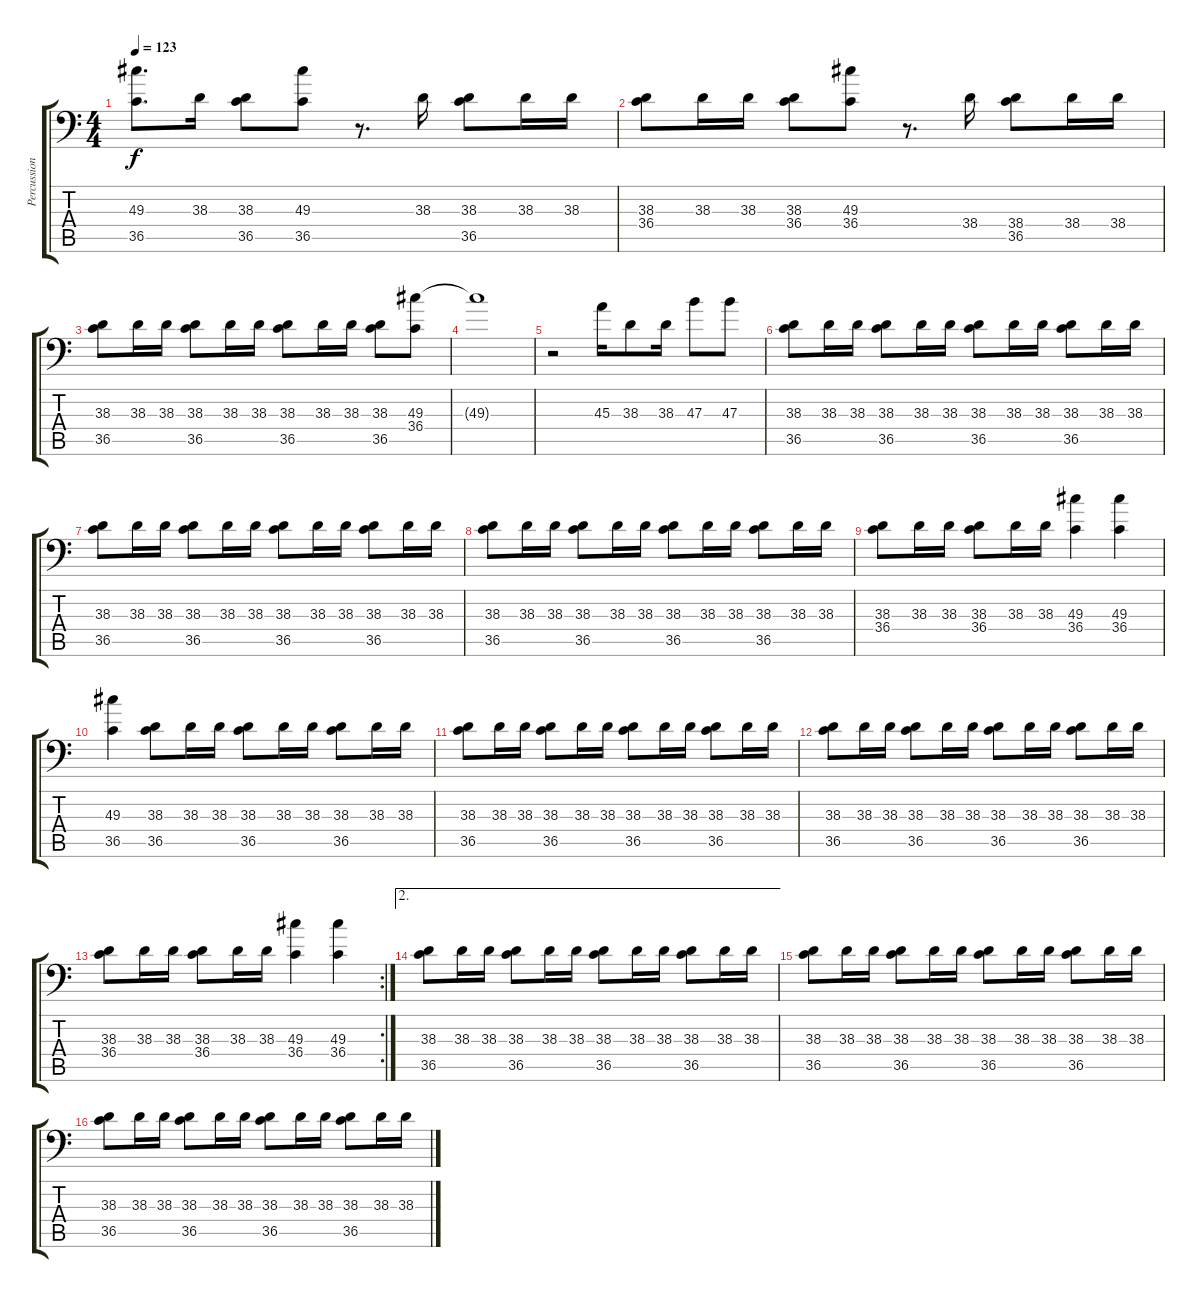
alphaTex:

\track ("Percussion" "Percussion") {instrument acousticgrandpiano}
\staff {score tabs}
\tuning (C-1 C-1 C-1 C-1 C-1 C-1) {hide}
\ts (4 4)
\tempo 123
\clef f4
\ks c
(49.3 36.5).8{d dy f} 38.3.16 (38.3 36.5).8 (49.3 36.5).8 r.8{d} 38.3.16 (38.3 36.5).8 38.3.16 38.3.16 |
(38.3 36.4).8 38.3.16 38.3.16 (38.3 36.4).8 (49.3 36.4).8 r.8{d} 38.4.16 (38.4 36.5).8 38.4.16 38.4.16 |
(38.3 36.5).8 38.3.16 38.3.16 (38.3 36.5).8 38.3.16 38.3.16 (38.3 36.5).8 38.3.16 38.3.16 (38.3 36.5).8 (49.3 36.4).8 |
49.3{t}.1 |
r.2 45.3.16 38.3.8 38.3.16 47.3.8 47.3.8 |
(38.3 36.5).8 38.3.16 38.3.16 (38.3 36.5).8 38.3.16 38.3.16 (38.3 36.5).8 38.3.16 38.3.16 (38.3 36.5).8 38.3.16 38.3.16 |
(38.3 36.5).8 38.3.16 38.3.16 (38.3 36.5).8 38.3.16 38.3.16 (38.3 36.5).8 38.3.16 38.3.16 (38.3 36.5).8 38.3.16 38.3.16 |
(38.3 36.5).8 38.3.16 38.3.16 (38.3 36.5).8 38.3.16 38.3.16 (38.3 36.5).8 38.3.16 38.3.16 (38.3 36.5).8 38.3.16 38.3.16 |
(38.3 36.4).8 38.3.16 38.3.16 (38.3 36.4).8 38.3.16 38.3.16 (49.3 36.4).4 (49.3 36.4).4 |
(49.3 36.5).4 (38.3 36.5).8 38.3.16 38.3.16 (38.3 36.5).8 38.3.16 38.3.16 (38.3 36.5).8 38.3.16 38.3.16 |
(38.3 36.5).8 38.3.16 38.3.16 (38.3 36.5).8 38.3.16 38.3.16 (38.3 36.5).8 38.3.16 38.3.16 (38.3 36.5).8 38.3.16 38.3.16 |
(38.3 36.5).8 38.3.16 38.3.16 (38.3 36.5).8 38.3.16 38.3.16 (38.3 36.5).8 38.3.16 38.3.16 (38.3 36.5).8 38.3.16 38.3.16 |
\rc 2
(38.3 36.4).8 38.3.16 38.3.16 (38.3 36.4).8 38.3.16 38.3.16 (49.3 36.4).4 (49.3 36.4).4 |
\ae 2
(38.3 36.5).8 38.3.16 38.3.16 (38.3 36.5).8 38.3.16 38.3.16 (38.3 36.5).8 38.3.16 38.3.16 (38.3 36.5).8 38.3.16 38.3.16 |
(38.3 36.5).8 38.3.16 38.3.16 (38.3 36.5).8 38.3.16 38.3.16 (38.3 36.5).8 38.3.16 38.3.16 (38.3 36.5).8 38.3.16 38.3.16 |
(38.3 36.5).8 38.3.16 38.3.16 (38.3 36.5).8 38.3.16 38.3.16 (38.3 36.5).8 38.3.16 38.3.16 (38.3 36.5).8 38.3.16 38.3.16
